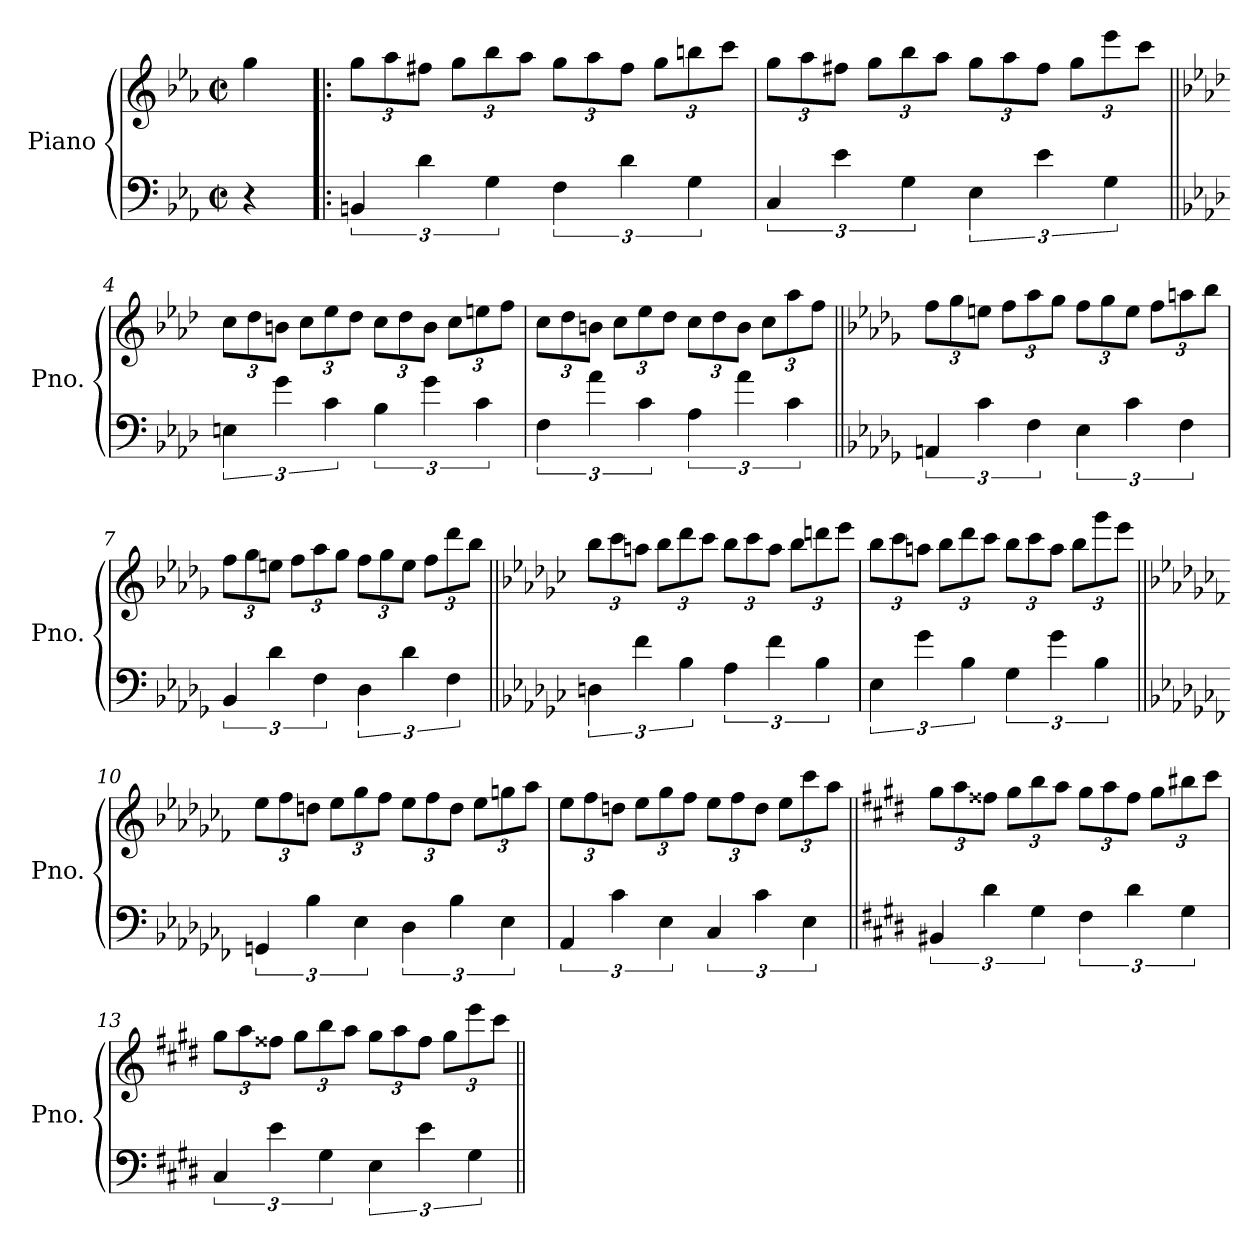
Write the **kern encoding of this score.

**kern	**kern
*part1	*part1
*staff2	*staff1
*I"Piano	*
*I'Pno.	*
*clefF4	*clefG2
*k[b-e-a-]	*k[b-e-a-]
*M2/2	*M2/2
*met(c|)	*met(c|)
=1	=1
4r	4gg\
=2!|:	=2!|:
*	*Xbrackettup
6BBn/	12gg\L
.	12aa-\
6d\	12ff#X\J
.	12gg\L
6G\	12bb-\
.	12aa-\J
6F\	12gg\L
.	12aa-\
6d\	12ff#\J
.	12gg\L
6G\	12bbn\
.	12ccc\J
=3	=3
6C/	12gg\L
.	12aa-\
6e-\	12ff#X\J
.	12gg\L
6G\	12bb-\
.	12aa-\J
6E-\	12gg\L
.	12aa-\
6e-\	12ff#\J
.	12gg\L
6G\	12eee-\
.	12ccc\J
!!LO:LB:g=z
=4||	=4||
*k[b-e-a-d-]	*k[b-e-a-d-]
6En\	12cc\L
.	12dd-\
6g\	12bn\J
.	12cc\L
6c\	12ee-\
.	12dd-\J
6B-\	12cc\L
.	12dd-\
6g\	12b\J
.	12cc\L
6c\	12een\
.	12ff\J
=5	=5
6F\	12cc\L
.	12dd-\
6a-\	12bn\J
.	12cc\L
6c\	12ee-\
.	12dd-\J
6A-\	12cc\L
.	12dd-\
6a-\	12b\J
.	12cc\L
6c\	12aa-\
.	12ff\J
!!LO:LB:g=z
=6||	=6||
*k[b-e-a-d-g-]	*k[b-e-a-d-g-]
6AAn/	12ff\L
.	12gg-\
6c\	12een\J
.	12ff\L
6F\	12aa-\
.	12gg-\J
6E-\	12ff\L
.	12gg-\
6c\	12ee\J
.	12ff\L
6F\	12aan\
.	12bb-\J
=7	=7
6BB-/	12ff\L
.	12gg-\
6d-\	12een\J
.	12ff\L
6F\	12aa-\
.	12gg-\J
6D-\	12ff\L
.	12gg-\
6d-\	12ee\J
.	12ff\L
6F\	12ddd-\
.	12bb-\J
!!LO:LB:g=z
=8||	=8||
*k[b-e-a-d-g-c-]	*k[b-e-a-d-g-c-]
6Dn\	12bb-\L
.	12ccc-\
6f\	12aan\J
.	12bb-\L
6B-\	12ddd-\
.	12ccc-\J
6A-\	12bb-\L
.	12ccc-\
6f\	12aa\J
.	12bb-\L
6B-\	12dddn\
.	12eee-\J
=9	=9
6E-\	12bb-\L
.	12ccc-\
6g-\	12aan\J
.	12bb-\L
6B-\	12ddd-\
.	12ccc-\J
6G-\	12bb-\L
.	12ccc-\
6g-\	12aa\J
.	12bb-\L
6B-\	12ggg-\
.	12eee-\J
!!LO:PB:g=z
=10||	=10||
*k[b-e-a-d-g-c-f-]	*k[b-e-a-d-g-c-f-]
6GGn/	12ee-\L
.	12ff-\
6B-\	12ddn\J
.	12ee-\L
6E-\	12gg-\
.	12ff-\J
6D-\	12ee-\L
.	12ff-\
6B-\	12dd\J
.	12ee-\L
6E-\	12ggn\
.	12aa-\J
=11	=11
6AA-/	12ee-\L
.	12ff-\
6c-\	12ddn\J
.	12ee-\L
6E-\	12gg-\
.	12ff-\J
6C-/	12ee-\L
.	12ff-\
6c-\	12dd\J
.	12ee-\L
6E-\	12ccc-\
.	12aa-\J
!!LO:LB:g=z
=12||	=12||
*k[f#c#g#d#]	*k[f#c#g#d#]
6BB#X/	12gg#\L
.	12aa\
6d#\	12ff##X\J
.	12gg#\L
6G#\	12bb\
.	12aa\J
6F#\	12gg#\L
.	12aa\
6d#\	12ff##\J
.	12gg#\L
6G#\	12bb#X\
.	12ccc#\J
=13	=13
6C#/	12gg#\L
.	12aa\
6e\	12ff##X\J
.	12gg#\L
6G#\	12bb\
.	12aa\J
6E\	12gg#\L
.	12aa\
6e\	12ff##\J
.	12gg#\L
6G#\	12eee\
.	12ccc#\J
=||	=||
*-	*-
